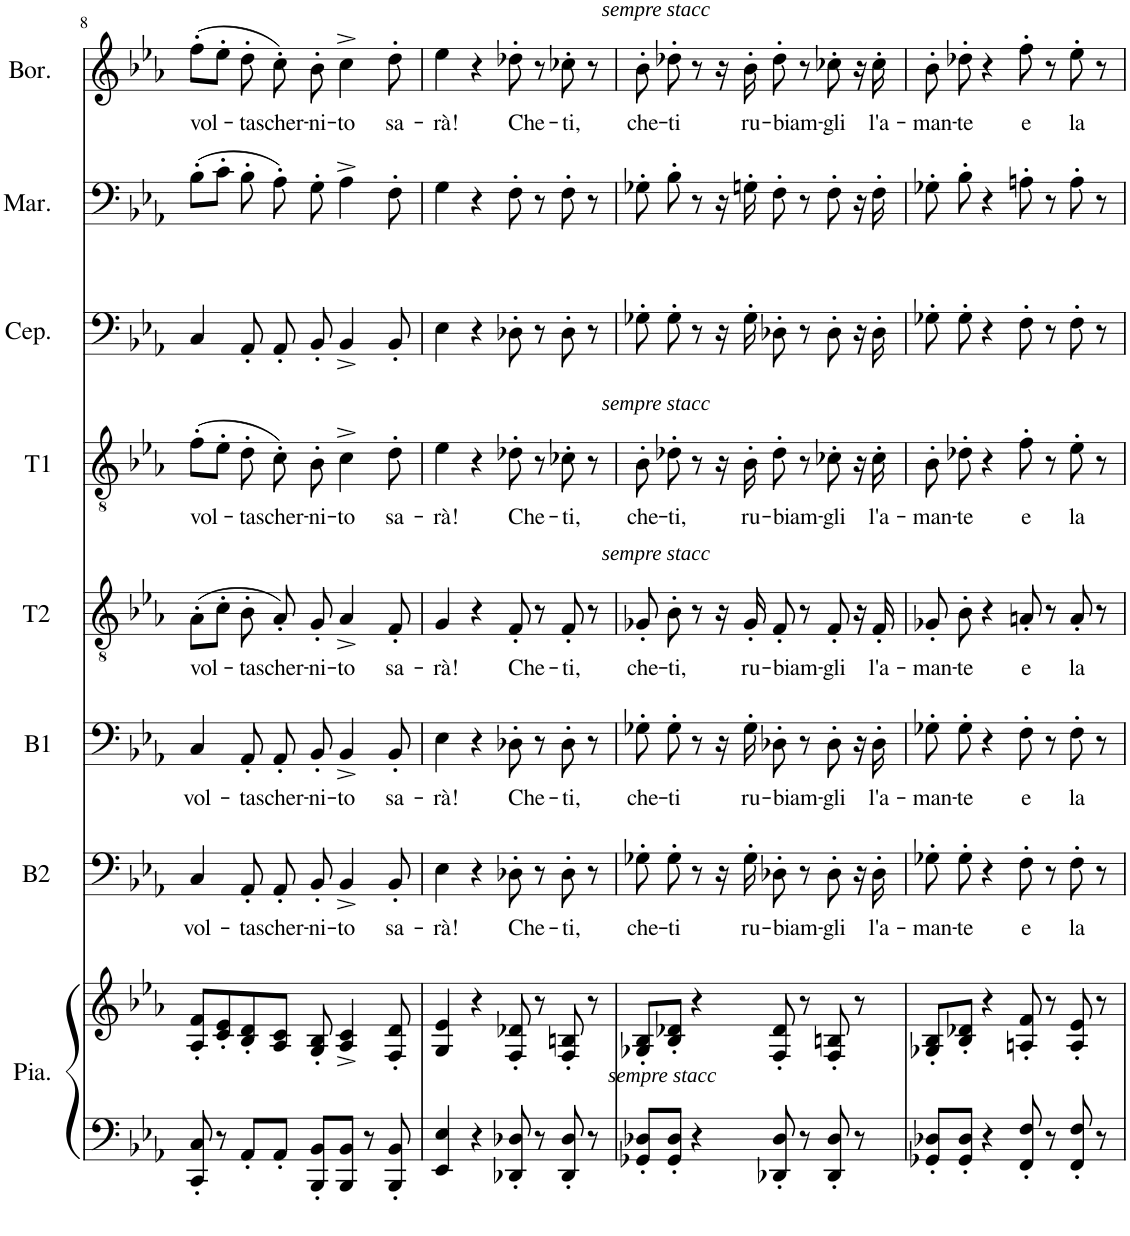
**kern	**kern	**kern	**text	**kern	**text	**kern	**text	**kern	**text	**kern	**kern	**kern	**text
*part8	*part8	*part7	*part7	*part6	*part6	*part5	*part5	*part4	*part4	*part3	*part2	*part1	*part1
*staff9	*staff8	*staff7	*staff7	*staff6	*staff6	*staff5	*staff5	*staff4	*staff4	*staff3	*staff2	*staff1	*staff1
*I"Piano	*	*I"Basse 2	*	*I"Basse 1	*	*I"Ténor 2	*	*I"Ténor 1	*	*I"Ceprano	*I"Marullo	*I"Borsa	*
*I'Pia.	*	*I'B2	*	*I'B1	*	*I'T2	*	*I'T1	*	*I'Cep.	*I'Mar.	*I'Bor.	*
!!LO:PB:g=z
*clefF4	*clefG2	*clefF4	*	*clefF4	*	*clefGv2	*	*clefGv2	*	*clefF4	*clefF4	*clefG2	*
*k[b-e-a-]	*k[b-e-a-]	*k[b-e-a-]	*	*k[b-e-a-]	*	*k[b-e-a-]	*	*k[b-e-a-]	*	*k[b-e-a-]	*k[b-e-a-]	*k[b-e-a-]	*
*M4/4	*M4/4	*M4/4	*	*M4/4	*	*M4/4	*	*M4/4	*	*M4/4	*M4/4	*M4/4	*
=8	=8	=8	=8	=8	=8	=8	=8	=8	=8	=8	=8	=8	=8
!	!	!	!LO:LY:b	!	!LO:LY:b	!	!LO:LY:b	!	!LO:LY:b	!	!	!	!LO:LY:b
8CC/' 8C/'	8A-/' 8f/'L	4C/	vol-	4C/	vol-	(8A-'\L	vol-	(8f'\L	vol-	4C/	(8B-'\L	(8ff'\L	vol-
8r	8c/' 8e-/'	.	.	.	.	8c'\J	.	8e-'\J	.	.	8c'\J	8ee-'\J	.
!	!	!	!LO:LY:b	!	!LO:LY:b	!	!LO:LY:b	!	!LO:LY:b	!	!	!	!LO:LY:b
8AA-'/L	8B-/' 8d/'	8AA-'/L	-ta	8AA-'/L	-ta	8B-'\	-ta	8d'\	-ta	8AA-'/L	8B-'\	8dd'\	-ta
!	!	!	!LO:LY:b	!	!LO:LY:b	!	!LO:LY:b	!	!LO:LY:b	!	!	!	!LO:LY:b
8AA-'/J	8A-/ 8c/J	8AA-'/J	scher-	8AA-'/J	scher-	8A-'/)	scher-	8c'\)	scher-	8AA-'/J	8A-'\)	8cc'\)	scher-
!	!	!	!LO:LY:b	!	!LO:LY:b	!	!LO:LY:b	!	!LO:LY:b	!	!	!	!LO:LY:b
8BBB-/' 8BB-/'L	8G/' 8B-/'	8BB-'/	-ni-	8BB-'/	-ni-	8G'/	-ni-	8B-'\	-ni-	8BB-'/	8G'\	8b-'\	-ni-
!	!	!	!LO:LY:b	!	!LO:LY:b	!	!LO:LY:b	!	!LO:LY:b	!	!	!	!LO:LY:b
8BBB-/ 8BB-/J	4A-/^ 4c/^	4BB-^/	-to	4BB-^/	-to	4A-^/	-to	4c^\	-to	4BB-^/	4A-^\	4cc^\	-to
8r	.	.	.	.	.	.	.	.	.	.	.	.	.
!	!	!	!LO:LY:b	!	!LO:LY:b	!	!LO:LY:b	!	!LO:LY:b	!	!	!	!LO:LY:b
8BBB-/' 8BB-/'	8F/' 8d/'	8BB-'/	sa-	8BB-'/	sa-	8F'/	sa-	8d'\	sa-	8BB-'/	8F'\	8dd'\	sa-
=9	=9	=9	=9	=9	=9	=9	=9	=9	=9	=9	=9	=9	=9
!	!	!	!LO:LY:b	!	!LO:LY:b	!	!LO:LY:b	!	!LO:LY:b	!	!	!	!LO:LY:b
4EE-/ 4E-/	4G/ 4e-/	4E-\	-rà!	4E-\	-rà!	4G/	-rà!	4e-\	-rà!	4E-\	4G\	4ee-\	-rà!
4r	4r	4r	.	4r	.	4r	.	4r	.	4r	4r	4r	.
!	!	!	!LO:LY:b	!	!LO:LY:b	!	!LO:LY:b	!	!LO:LY:b	!	!	!	!LO:LY:b
8DD-X/' 8D-X/'	8F/' 8d-X/'	8D-X'\	Che-	8D-X'\	Che-	8F'/	Che-	8d-X'\	Che-	8D-X'\	8F'\	8dd-X'\	Che-
8r	8r	8r	.	8r	.	8r	.	8r	.	8r	8r	8r	.
!	!	!	!LO:LY:b	!	!LO:LY:b	!	!LO:LY:b	!	!LO:LY:b	!	!	!	!LO:LY:b
8DD-/' 8D-/'	8F/' 8Bn/'	8D-'\	-ti,	8D-'\	-ti,	8F'/	-ti,	8c-X'\	-ti,	8D-'\	8F'\	8cc-X'\	-ti,
8r	8r	8r	.	8r	.	8r	.	8r	.	8r	8r	8r	.
=10	=10	=10	=10	=10	=10	=10	=10	=10	=10	=10	=10	=10	=10
!	!	!	!	!	!	!	!	!	!	!	!	!LO:TX:a:i:t=sempre stacc	!
!	!	!	!	!	!	!	!	!LO:TX:a:i:t=sempre stacc	!	!	!	!	!
!	!	!	!	!	!	!LO:TX:a:i:t=sempre stacc	!	!	!	!	!	!	!
!LO:TX:a:i:t=sempre stacc	!	!	!	!	!	!	!	!	!	!	!	!	!
!	!	!	!LO:LY:b	!	!LO:LY:b	!	!LO:LY:b	!	!LO:LY:b	!	!	!	!LO:LY:b
8GG-X/' 8D-X/'L	8G-X/' 8B-/'L	8G-X'\L	che-	8G-X'\L	che-	8G-X'/	che-	8B-'\	che-	8G-X'\L	8G-X'\	8b-'\	che-
!	!	!	!LO:LY:b	!	!LO:LY:b	!	!LO:LY:b	!	!LO:LY:b	!	!	!	!LO:LY:b
8GG-/' 8D-/'J	8B-/' 8d-X/'J	8G-'\J	-ti	8G-'\J	-ti	8B-'\	-ti,	8d-X'\	-ti,	8G-'\J	8B-'\	8dd-X'\	-ti
4r	4r	8r	.	8r	.	8r	.	8r	.	8r	8r	8r	.
.	.	16r	.	16r	.	16r	.	16r	.	16r	16r	16r	.
!	!	!	!LO:LY:b	!	!LO:LY:b	!	!LO:LY:b	!	!LO:LY:b	!	!	!	!LO:LY:b
.	.	16G-'\	ru-	16G-'\	ru-	16G-'/	ru-	16B-'\	ru-	16G-'\	16Gn'\	16b-'\	ru-
!	!	!	!LO:LY:b	!	!LO:LY:b	!	!LO:LY:b	!	!LO:LY:b	!	!	!	!LO:LY:b
8DD-X/' 8D-/'	8F/' 8d-/'	8D-X'\	-biam-	8D-X'\	-biam-	8F'/	-biam-	8d-'\	-biam-	8D-X'\	8F'\	8dd-'\	-biam-
8r	8r	8r	.	8r	.	8r	.	8r	.	8r	8r	8r	.
!	!	!	!LO:LY:b	!	!LO:LY:b	!	!LO:LY:b	!	!LO:LY:b	!	!	!	!LO:LY:b
8DD-/' 8D-/'	8F/' 8Bn/'	8D-'\	-gli	8D-'\	-gli	8F'/	-gli	8c-X'\	-gli	8D-'\	8F'\	8cc-X'\	-gli
8r	8r	16r	.	16r	.	16r	.	16r	.	16r	16r	16r	.
!	!	!	!LO:LY:b	!	!LO:LY:b	!	!LO:LY:b	!	!LO:LY:b	!	!	!	!LO:LY:b
.	.	16D-'\	l'a-	16D-'\	l'a-	16F'/	l'a-	16c-'\	l'a-	16D-'\	16F'\	16cc-'\	l'a-
=11	=11	=11	=11	=11	=11	=11	=11	=11	=11	=11	=11	=11	=11
!	!	!	!LO:LY:b	!	!LO:LY:b	!	!LO:LY:b	!	!LO:LY:b	!	!	!	!LO:LY:b
8GG-X/' 8D-X/'L	8G-X/' 8B-/'L	8G-X'\L	-man-	8G-X'\L	-man-	8G-X'/	-man-	8B-'\	-man-	8G-X'\L	8G-X'\	8b-'\	-man-
!	!	!	!LO:LY:b	!	!LO:LY:b	!	!LO:LY:b	!	!LO:LY:b	!	!	!	!LO:LY:b
8GG-/' 8D-/'J	8B-/' 8d-X/'J	8G-'\J	-te	8G-'\J	-te	8B-'\	-te	8d-X'\	-te	8G-'\J	8B-'\	8dd-X'\	-te
4r	4r	4r	.	4r	.	4r	.	4r	.	4r	4r	4r	.
!	!	!	!LO:LY:b	!	!LO:LY:b	!	!LO:LY:b	!	!LO:LY:b	!	!	!	!LO:LY:b
8FF/' 8F/'	8An/' 8f/'	8F'\	e	8F'\	e	8An'/	e	8f'\	e	8F'\	8An'\	8ff'\	e
8r	8r	8r	.	8r	.	8r	.	8r	.	8r	8r	8r	.
!	!	!	!LO:LY:b	!	!LO:LY:b	!	!LO:LY:b	!	!LO:LY:b	!	!	!	!LO:LY:b
8FF/' 8F/'	8A/' 8e-/'	8F'\	la	8F'\	la	8A'/	la	8e-'\	la	8F'\	8A'\	8ee-'\	la
8r	8r	8r	.	8r	.	8r	.	8r	.	8r	8r	8r	.
=	=	=	=	=	=	=	=	=	=	=	=	=	=
*-	*-	*-	*-	*-	*-	*-	*-	*-	*-	*-	*-	*-	*-
